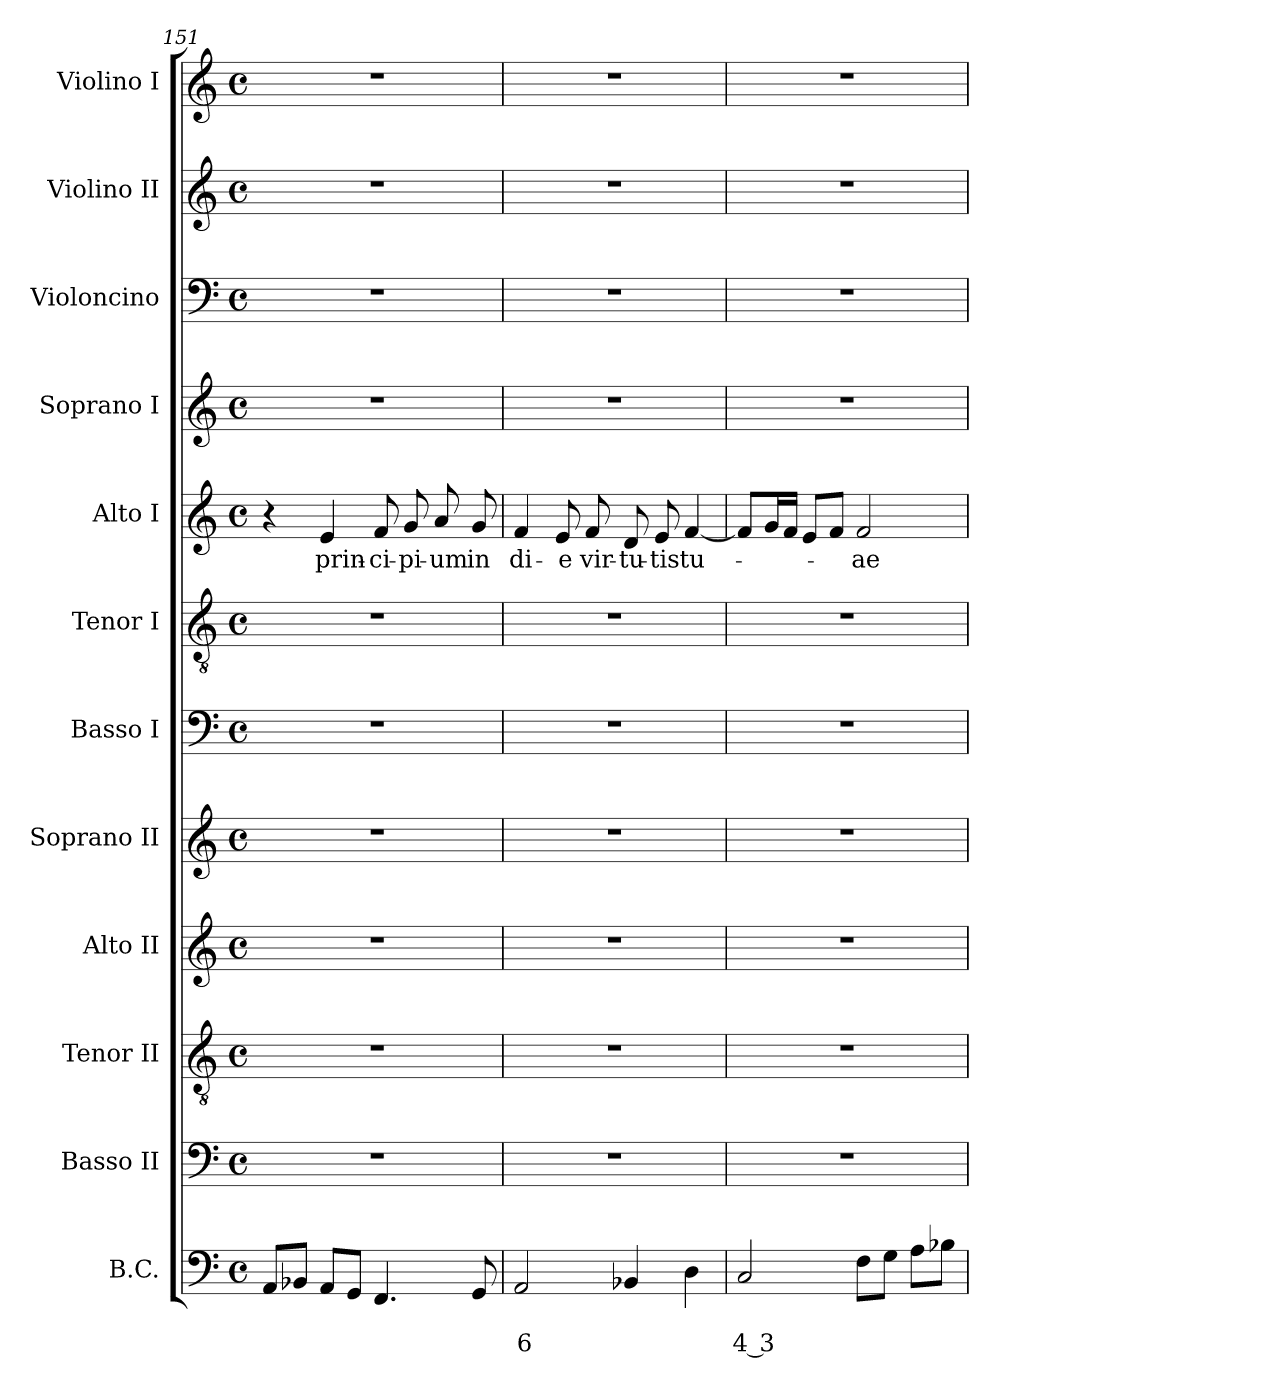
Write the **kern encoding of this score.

**kern	**text	**text	**kern	**kern	**kern	**kern	**kern	**kern	**kern	**text	**kern	**kern	**kern	**kern
*part12	*part12	*part12	*part11	*part10	*part9	*part8	*part7	*part6	*part5	*part5	*part4	*part3	*part2	*part1
*staff12	*staff12	*staff12	*staff11	*staff10	*staff9	*staff8	*staff7	*staff6	*staff5	*staff5	*staff4	*staff3	*staff2	*staff1
*I"B.C.	*	*	*I"Basso II	*I"Tenor II	*I"Alto II	*I"Soprano II	*I"Basso I	*I"Tenor I	*I"Alto I	*	*I"Soprano I	*I"Violoncino	*I"Violino II	*I"Violino I
*I'BC	*	*	*I'B 2	*I'T 2	*I'A 2	*I'S 2	*I'B 1	*I'T 1	*I'A 1	*	*I'S 1	*I'Vc.	*I'Vln. II	*I'Vln. I
*clefF4	*	*	*clefF4	*clefGv2	*clefG2	*clefG2	*clefF4	*clefGv2	*clefG2	*	*clefG2	*clefF4	*clefG2	*clefG2
*k[]	*	*	*k[]	*k[]	*k[]	*k[]	*k[]	*k[]	*k[]	*	*k[]	*k[]	*k[]	*k[]
*C:	*	*	*C:	*C:	*C:	*C:	*C:	*C:	*C:	*	*C:	*C:	*C:	*C:
*M4/4	*	*	*M4/4	*M4/4	*M4/4	*M4/4	*M4/4	*M4/4	*M4/4	*	*M4/4	*M4/4	*M4/4	*M4/4
*met(c)	*	*	*met(c)	*met(c)	*met(c)	*met(c)	*met(c)	*met(c)	*met(c)	*	*met(c)	*met(c)	*met(c)	*met(c)
=151	=151	=151	=151	=151	=151	=151	=151	=151	=151	=151	=151	=151	=151	=151
8AA/L	.	.	1r	1r	1r	1r	1r	1r	4r	.	1r	1r	1r	1r
8BB-X/J	.	.	.	.	.	.	.	.	.	.	.	.	.	.
!	!	!	!	!	!	!	!	!	!	!LO:LY:b	!	!	!	!
8AA/L	.	.	.	.	.	.	.	.	4e/	prin-	.	.	.	.
8GG/J	.	.	.	.	.	.	.	.	.	.	.	.	.	.
!	!	!	!	!	!	!	!	!	!	!LO:LY:b	!	!	!	!
4.FF/	.	.	.	.	.	.	.	.	8f/	-ci-	.	.	.	.
!	!	!	!	!	!	!	!	!	!	!LO:LY:b	!	!	!	!
.	.	.	.	.	.	.	.	.	8g/	-pi-	.	.	.	.
!	!	!	!	!	!	!	!	!	!	!LO:LY:b	!	!	!	!
.	.	.	.	.	.	.	.	.	8a/	-um	.	.	.	.
!	!	!	!	!	!	!	!	!	!	!LO:LY:b	!	!	!	!
8GG/	.	.	.	.	.	.	.	.	8g/	in	.	.	.	.
!!LO:PB:g=z
=152	=152	=152	=152	=152	=152	=152	=152	=152	=152	=152	=152	=152	=152	=152
!	!	!LO:LY:b	!	!	!	!	!	!	!	!	!	!	!	!
!	!	!	!	!	!	!	!	!	!	!LO:LY:b	!	!	!	!
2AA/	.	6	1r	1r	1r	1r	1r	1r	4f/	di-	1r	1r	1r	1r
!	!	!	!	!	!	!	!	!	!	!LO:LY:b	!	!	!	!
.	.	.	.	.	.	.	.	.	8e/	-e	.	.	.	.
!	!	!	!	!	!	!	!	!	!	!LO:LY:b	!	!	!	!
.	.	.	.	.	.	.	.	.	8f/	vir-	.	.	.	.
!	!	!	!	!	!	!	!	!	!	!LO:LY:b	!	!	!	!
4BB-X/	.	.	.	.	.	.	.	.	8d/	-tu-	.	.	.	.
!	!	!	!	!	!	!	!	!	!	!LO:LY:b	!	!	!	!
.	.	.	.	.	.	.	.	.	8e/	-tis	.	.	.	.
!	!	!	!	!	!	!	!	!	!	!LO:LY:b	!	!	!	!
4D\	.	.	.	.	.	.	.	.	[4f/	tu-	.	.	.	.
=153	=153	=153	=153	=153	=153	=153	=153	=153	=153	=153	=153	=153	=153	=153
!	!	!LO:LY:b	!	!	!	!	!	!	!	!	!	!	!	!
2C/	.	4 3	1r	1r	1r	1r	1r	1r	8f/L]	.	1r	1r	1r	1r
.	.	.	.	.	.	.	.	.	16g/L	.	.	.	.	.
.	.	.	.	.	.	.	.	.	16f/JJ	.	.	.	.	.
.	.	.	.	.	.	.	.	.	8e/L	.	.	.	.	.
.	.	.	.	.	.	.	.	.	8f/J	.	.	.	.	.
!	!	!	!	!	!	!	!	!	!	!LO:LY:b	!	!	!	!
8F\L	.	.	.	.	.	.	.	.	2f/	-ae	.	.	.	.
8G\J	.	.	.	.	.	.	.	.	.	.	.	.	.	.
8A\L	.	.	.	.	.	.	.	.	.	.	.	.	.	.
8B-X\J	.	.	.	.	.	.	.	.	.	.	.	.	.	.
=	=	=	=	=	=	=	=	=	=	=	=	=	=	=
*-	*-	*-	*-	*-	*-	*-	*-	*-	*-	*-	*-	*-	*-	*-
